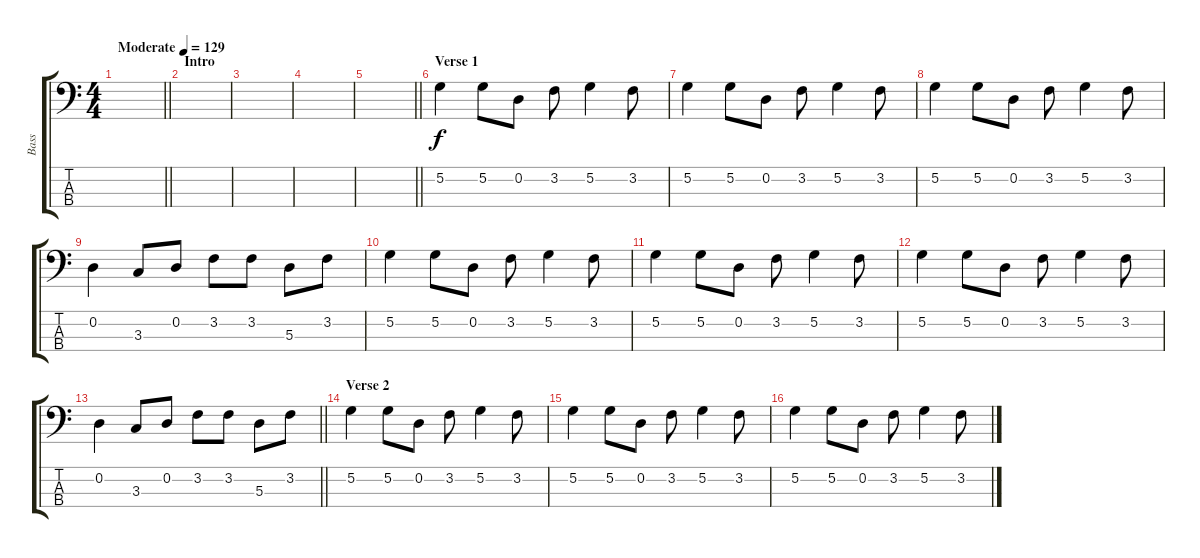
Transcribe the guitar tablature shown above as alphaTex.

\track ("Bass" "Bass") {instrument electricbassfinger}
\staff {score tabs}
\tuning (G2 D2 A1 E1) {hide}
\ts (4 4)
\tempo (129 "Moderate")
\clef f4
\barLineRight lightlight
\ks c
|
\section ("" "Intro")
|
|
|
\barLineRight lightlight
|
\section ("" "Verse 1")
5.2.4 5.2.8 0.2.8 3.2.8 5.2.4 3.2.8 |
5.2.4 5.2.8 0.2.8 3.2.8 5.2.4 3.2.8 |
5.2.4 5.2.8 0.2.8 3.2.8 5.2.4 3.2.8 |
0.2.4 3.3.8 0.2.8 3.2.8 3.2.8 5.3.8 3.2.8 |
5.2.4 5.2.8 0.2.8 3.2.8 5.2.4 3.2.8 |
5.2.4 5.2.8 0.2.8 3.2.8 5.2.4 3.2.8 |
5.2.4 5.2.8 0.2.8 3.2.8 5.2.4 3.2.8 |
\barLineRight lightlight
0.2.4 3.3.8 0.2.8 3.2.8 3.2.8 5.3.8 3.2.8 |
\section ("" "Verse 2")
5.2.4 5.2.8 0.2.8 3.2.8 5.2.4 3.2.8 |
5.2.4 5.2.8 0.2.8 3.2.8 5.2.4 3.2.8 |
5.2.4 5.2.8 0.2.8 3.2.8 5.2.4 3.2.8
